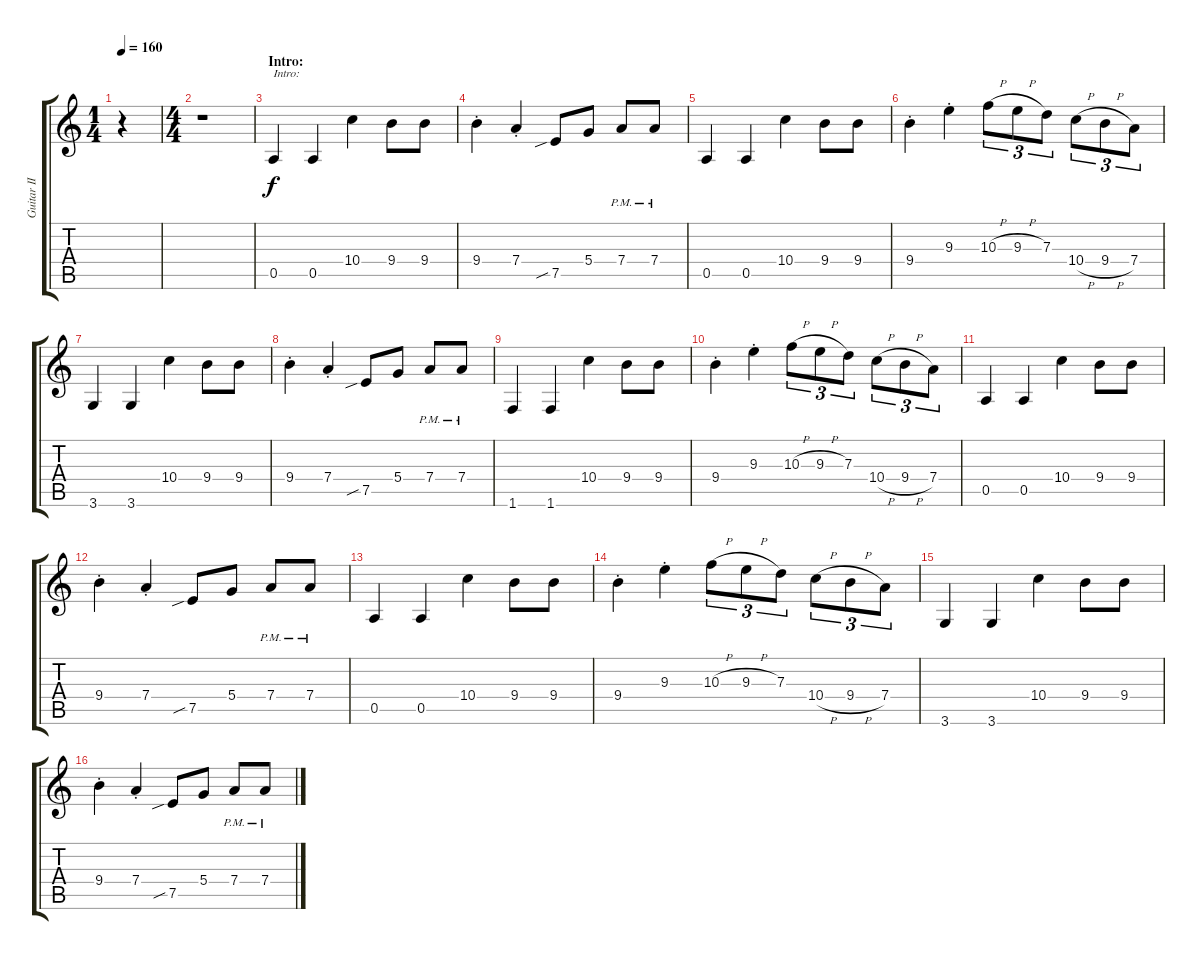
\track ("Guitar II" "Guitar II") {instrument distortionguitar}
\staff {score tabs}
\tuning (E4 B3 G3 D3 A2 E2) {hide}
\ts (1 4)
\tempo 160
\clef g2
\ks c
r.4{dy f instrument distortionguitar} |
\ts (4 4)
r.1 |
\section ("" "Intro:")
0.5.4{txt "Intro:"} 0.5.4 10.4.4 9.4.8 9.4.8 |
9.4{st}.4 7.4{st}.4 7.5{sib}.8 5.4.8 7.4{pm}.8 7.4{pm}.8 |
0.5.4 0.5.4 10.4.4 9.4.8 9.4.8 |
9.4{st}.4 9.3{st}.4 10.3{h}.8{tu (3 2)} 9.3{h}.8{tu (3 2)} 7.3.8{tu (3 2)} 10.4{h}.8{tu (3 2)} 9.4{h}.8{tu (3 2)} 7.4.8{tu (3 2)} |
3.6.4 3.6.4 10.4.4 9.4.8 9.4.8 |
9.4{st}.4 7.4{st}.4 7.5{sib}.8 5.4.8 7.4{pm}.8 7.4{pm}.8 |
1.6.4 1.6.4 10.4.4 9.4.8 9.4.8 |
9.4{st}.4 9.3{st}.4 10.3{h}.8{tu (3 2)} 9.3{h}.8{tu (3 2)} 7.3.8{tu (3 2)} 10.4{h}.8{tu (3 2)} 9.4{h}.8{tu (3 2)} 7.4.8{tu (3 2)} |
0.5.4 0.5.4 10.4.4 9.4.8 9.4.8 |
9.4{st}.4 7.4{st}.4 7.5{sib}.8 5.4.8 7.4{pm}.8 7.4{pm}.8 |
0.5.4 0.5.4 10.4.4 9.4.8 9.4.8 |
9.4{st}.4 9.3{st}.4 10.3{h}.8{tu (3 2)} 9.3{h}.8{tu (3 2)} 7.3.8{tu (3 2)} 10.4{h}.8{tu (3 2)} 9.4{h}.8{tu (3 2)} 7.4.8{tu (3 2)} |
3.6.4 3.6.4 10.4.4 9.4.8 9.4.8 |
9.4{st}.4 7.4{st}.4 7.5{sib}.8 5.4.8 7.4{pm}.8 7.4{pm}.8
